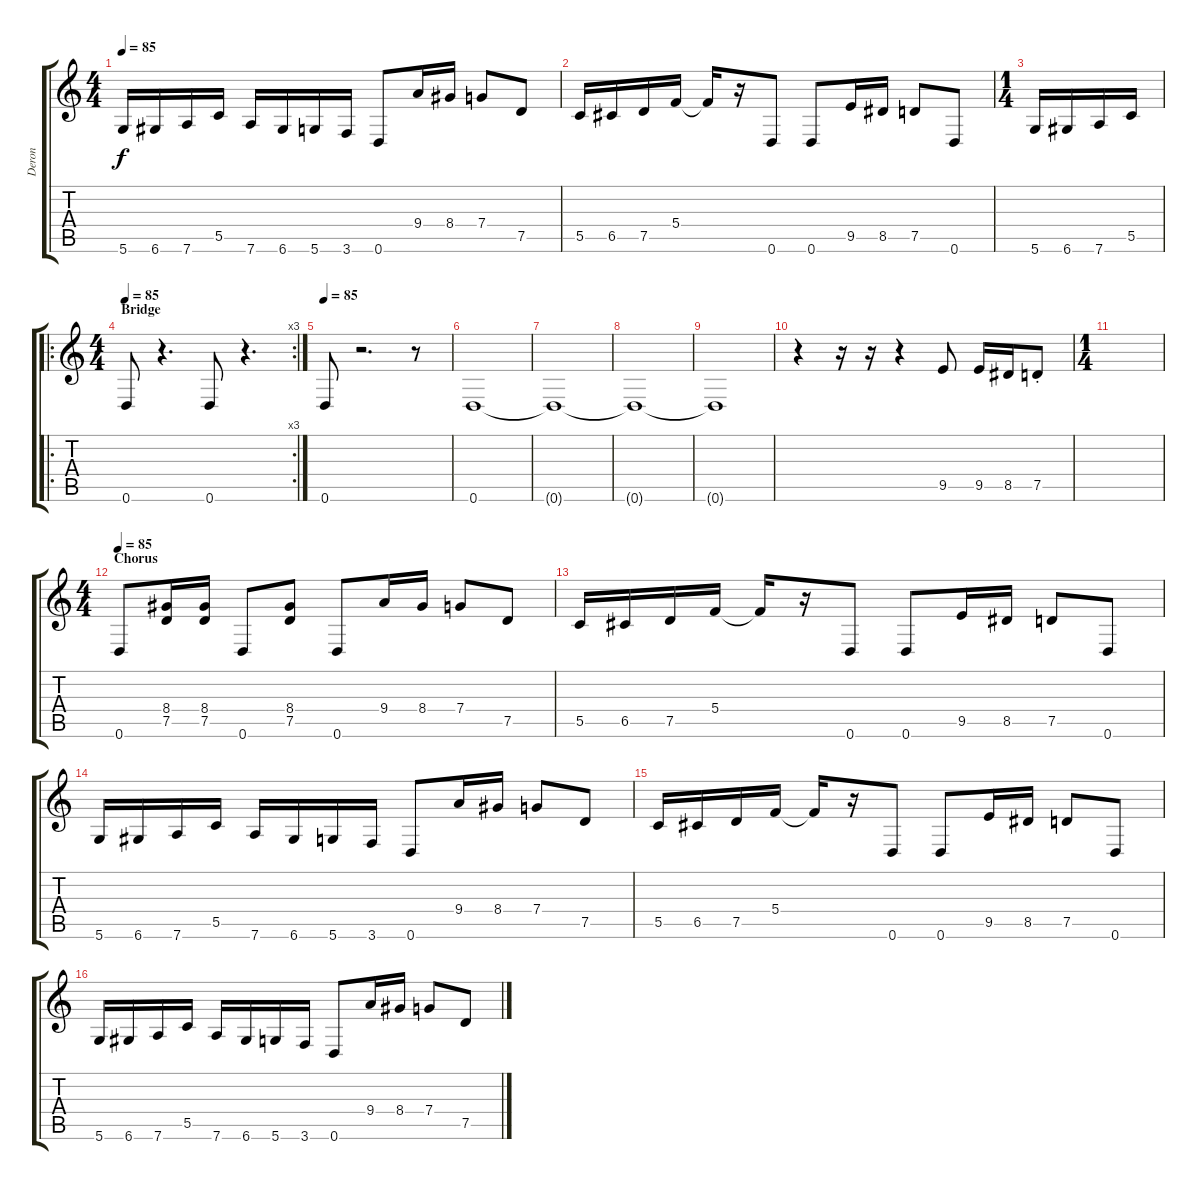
\track ("Deron" "Deron") {instrument overdrivenguitar}
\staff {score tabs}
\tuning (D4 A3 F3 C3 G2 D2) {hide}
\ts (4 4)
\tempo 85
\clef g2
\ks c
5.6.16{dy f} 6.6.16 7.6.16 5.5.16 7.6.16 6.6.16 5.6.16 3.6.16 0.6.8 9.4.16 8.4.16 7.4.8 7.5.8 |
5.5.16 6.5.16 7.5.16 5.4.16 5.4{t}.16 r.16 0.6.8 0.6.8 9.5.16 8.5.16 7.5.8 0.6.8 |
\ts (1 4)
5.6.16 6.6.16 7.6.16 5.5.16 |
\ro
\rc 3
\ts (4 4)
\section ("" "Bridge")
\tempo 80
\tempo 85
0.6.8 r.4{d} 0.6.8 r.4{d} |
\tempo 80
\tempo 85
0.6.8 r.2{d} r.8 |
0.6.1{volume 8} |
0.6{t}.1 |
0.6{t}.1 |
0.6{t}.1 |
r.4 r.16 r.16 r.4 9.5.8{volume 16} 9.5.16 8.5.16 7.5{st}.8 |
\ts (1 4)
|
\ts (4 4)
\section ("" "Chorus")
\tempo 85
0.6.8 (8.4 7.5).16 (8.4 7.5).16 0.6.8 (8.4 7.5).8 0.6.8 9.4.16 8.4.16 7.4.8 7.5.8 |
5.5.16 6.5.16 7.5.16 5.4.16 5.4{t}.16 r.16 0.6.8 0.6.8 9.5.16 8.5.16 7.5.8 0.6.8 |
5.6.16 6.6.16 7.6.16 5.5.16 7.6.16 6.6.16 5.6.16 3.6.16 0.6.8 9.4.16 8.4.16 7.4.8 7.5.8 |
5.5.16 6.5.16 7.5.16 5.4.16 5.4{t}.16 r.16 0.6.8 0.6.8 9.5.16 8.5.16 7.5.8 0.6.8 |
5.6.16 6.6.16 7.6.16 5.5.16 7.6.16 6.6.16 5.6.16 3.6.16 0.6.8 9.4.16 8.4.16 7.4.8 7.5.8
